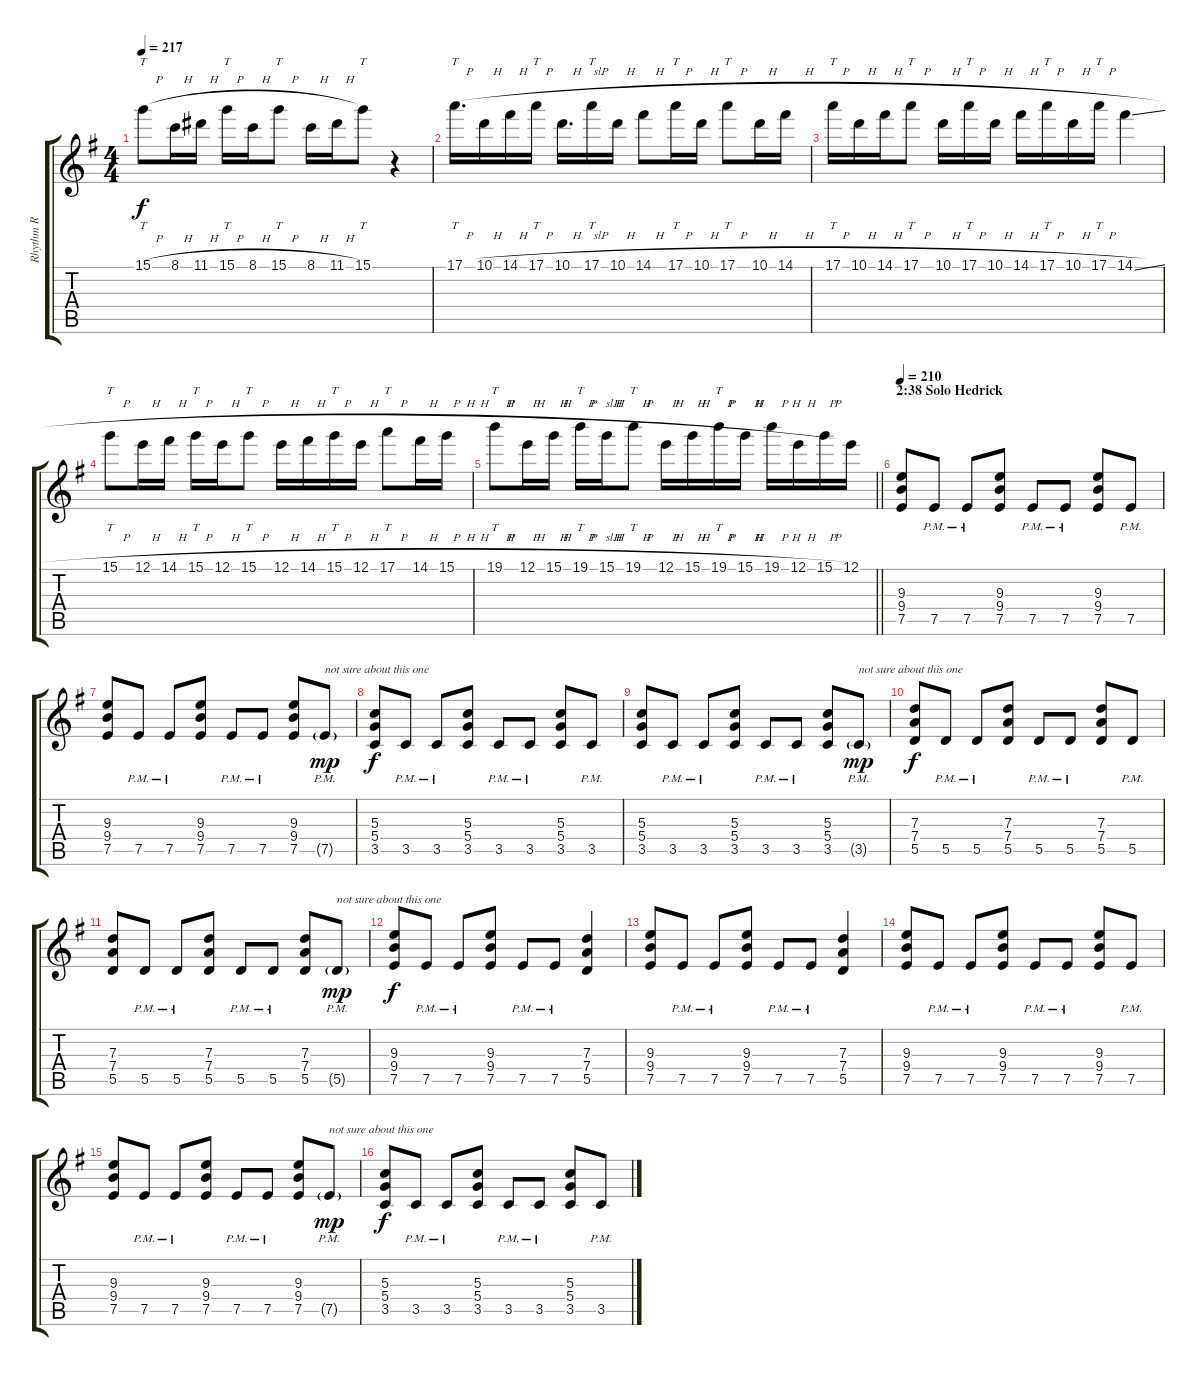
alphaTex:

\track ("Rhythm R" "Rhythm R") {instrument distortionguitar}
\staff {score tabs}
\tuning (E4 B3 G3 D3 A2 E2) {hide}
\ts (4 4)
\tempo 217
\clef g2
\ks g
15.1{h t}.8{tt dy f} 8.1{h}.16 11.1{h}.16 15.1{h}.16{tt} 8.1{h}.16 15.1{h}.8{tt} 8.1{h}.16 11.1{h}.16 15.1.8{tt} r.4 |
17.1{h}.16{tt d} 10.1{h}.16 14.1{h}.16 17.1{h}.16{tt} 10.1{h}.16{d} 17.1{h}.16{tt} 10.1{h}.16 14.1{h}.8 17.1{h}.16{tt} 10.1{h}.16 17.1{h}.8{tt} 10.1{h}.16 14.1{h}.16 |
17.1{h}.16{tt} 10.1{h}.16 14.1{h}.16 17.1{h}.8{tt} 10.1{h}.16 17.1{h}.16{tt} 10.1{h}.16 14.1{h}.16 17.1{h}.16{tt} 10.1{h}.16 17.1{h}.16{tt} 14.1{sl}.4 |
15.1{h}.8{tt} 12.1{h}.16 14.1{h}.16 15.1{h}.16{tt} 12.1{h}.16 15.1{h}.8{tt} 12.1{h}.16 14.1{h}.16 15.1{h}.16{tt} 12.1{h}.16 17.1{h}.8{tt} 14.1{h}.16 15.1{h}.16 |
\barLineRight lightlight
19.1{h}.8{tt} 12.1{h}.16 15.1{h}.16 19.1{h}.16{tt} 15.1{h}.16 19.1{h}.8{tt} 12.1{h}.16 15.1{h}.16 19.1{h}.16{tt} 15.1{h}.16 19.1{h}.16 12.1{h}.16 15.1{h}.16 12.1.16 |
\section ("" "2:38 Solo Hedrick")
\tempo 210
(9.3 9.4 7.5).8 7.5{pm}.8 7.5{pm}.8 (9.3 9.4 7.5).8 7.5{pm}.8 7.5{pm}.8 (9.3 9.4 7.5).8 7.5{pm}.8 |
(9.3 9.4 7.5).8 7.5{pm}.8 7.5{pm}.8 (9.3 9.4 7.5).8 7.5{pm}.8 7.5{pm}.8 (9.3 9.4 7.5).8 7.5{g pm}.8{txt "not sure about this one" dy mp} |
(5.3 5.4 3.5).8{dy f} 3.5{pm}.8 3.5{pm}.8 (5.3 5.4 3.5).8 3.5{pm}.8 3.5{pm}.8 (5.3 5.4 3.5).8 3.5{pm}.8 |
(5.3 5.4 3.5).8 3.5{pm}.8 3.5{pm}.8 (5.3 5.4 3.5).8 3.5{pm}.8 3.5{pm}.8 (5.3 5.4 3.5).8 3.5{g pm}.8{txt "not sure about this one" dy mp} |
(7.3 7.4 5.5).8{dy f} 5.5{pm}.8 5.5{pm}.8 (7.3 7.4 5.5).8 5.5{pm}.8 5.5{pm}.8 (7.3 7.4 5.5).8 5.5{pm}.8 |
(7.3 7.4 5.5).8 5.5{pm}.8 5.5{pm}.8 (7.3 7.4 5.5).8 5.5{pm}.8 5.5{pm}.8 (7.3 7.4 5.5).8 5.5{g pm}.8{txt "not sure about this one" dy mp} |
(9.3 9.4 7.5).8{dy f} 7.5{pm}.8 7.5{pm}.8 (9.3 9.4 7.5).8 7.5{pm}.8 7.5{pm}.8 (7.3 7.4 5.5).4 |
(9.3 9.4 7.5).8 7.5{pm}.8 7.5{pm}.8 (9.3 9.4 7.5).8 7.5{pm}.8 7.5{pm}.8 (7.3 7.4 5.5).4 |
(9.3 9.4 7.5).8 7.5{pm}.8 7.5{pm}.8 (9.3 9.4 7.5).8 7.5{pm}.8 7.5{pm}.8 (9.3 9.4 7.5).8 7.5{pm}.8 |
(9.3 9.4 7.5).8 7.5{pm}.8 7.5{pm}.8 (9.3 9.4 7.5).8 7.5{pm}.8 7.5{pm}.8 (9.3 9.4 7.5).8 7.5{g pm}.8{txt "not sure about this one" dy mp} |
(5.3 5.4 3.5).8{dy f} 3.5{pm}.8 3.5{pm}.8 (5.3 5.4 3.5).8 3.5{pm}.8 3.5{pm}.8 (5.3 5.4 3.5).8 3.5{pm}.8
